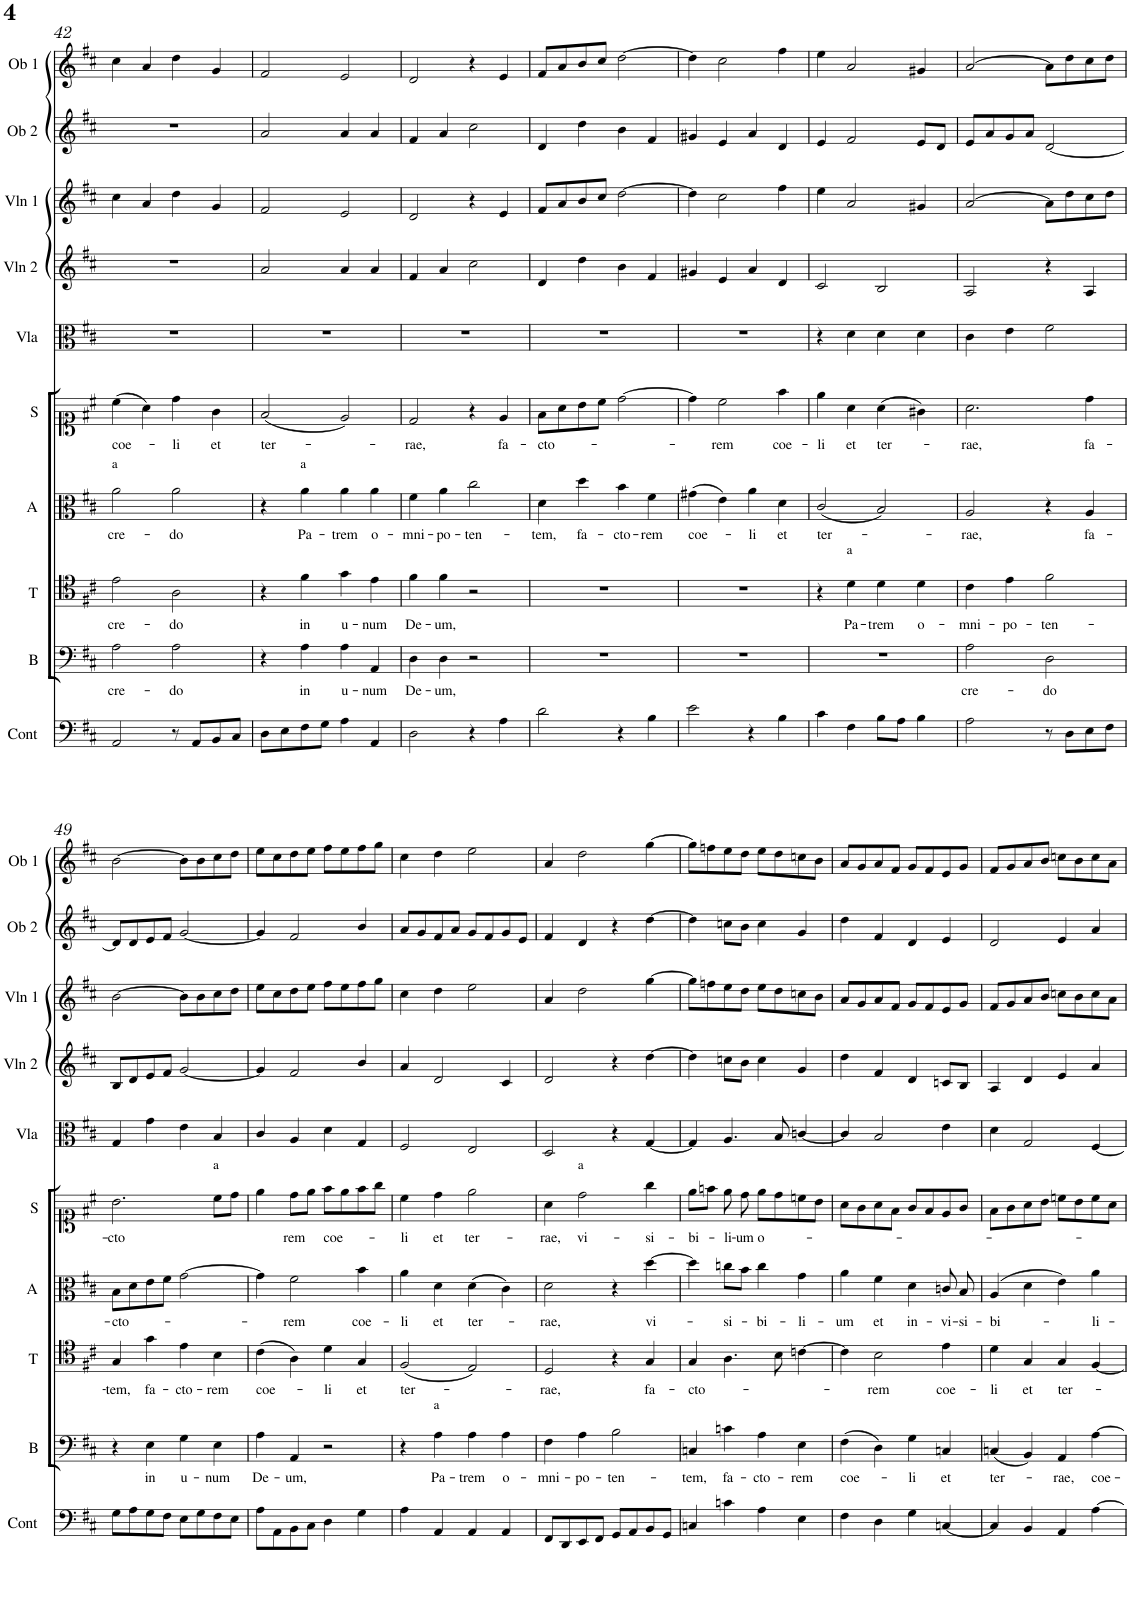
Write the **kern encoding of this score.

**kern	**kern	**text	**kern	**text	**kern	**text	**kern	**text	**kern	**kern	**kern	**kern	**kern
*part10	*part9	*part9	*part8	*part8	*part7	*part7	*part6	*part6	*part5	*part4	*part3	*part2	*part1
*staff10	*staff9	*staff9	*staff8	*staff8	*staff7	*staff7	*staff6	*staff6	*staff5	*staff4	*staff3	*staff2	*staff1
*I"Continuo	*I"Bass	*	*I"Tenor	*	*I"Alto	*	*I"Soprano	*	*I"Viola	*I"Violin 2	*I"Violin 1	*I"Oboe 2	*I"Oboe 1
*I'Cont	*I'B	*	*I'T	*	*I'A	*	*I'S	*	*I'Vla	*I'Vln 2	*I'Vln 1	*I'Ob 2	*I'Ob 1
!!LO:PB:g=z
*clefF4	*clefF4	*	*clefC4	*	*clefC3	*	*clefC1	*	*clefC3	*clefG2	*clefG2	*clefG2	*clefG2
*k[f#c#]	*k[f#c#]	*	*k[f#c#]	*	*k[f#c#]	*	*k[f#c#]	*	*k[f#c#]	*k[f#c#]	*k[f#c#]	*k[f#c#]	*k[f#c#]
*M2/2	*M2/2	*	*M2/2	*	*M2/2	*	*M2/2	*	*M2/2	*M2/2	*M2/2	*M2/2	*M2/2
*met(c|)	*met(c|)	*	*met(c|)	*	*met(c|)	*	*met(c|)	*	*met(c|)	*met(c|)	*met(c|)	*met(c|)	*met(c|)
=42	=42	=42	=42	=42	=42	=42	=42	=42	=42	=42	=42	=42	=42
!	!	!	!	!	!LO:TX:a:t=a	!	!	!	!	!	!	!	!
!	!	!LO:LY:b	!	!LO:LY:b	!	!LO:LY:b	!	!LO:LY:b	!	!	!	!	!
2AA/	2A\	cre-	2e\	cre-	2a\	cre-	(4cc#\	coe-	1r	1r	4cc#\	1r	4cc#\
.	.	.	.	.	.	.	4a\)	.	.	.	4a/	.	4a/
!	!	!LO:LY:b	!	!LO:LY:b	!	!LO:LY:b	!	!LO:LY:b	!	!	!	!	!
8r	2A\	-do	2A\	-do	2a\	-do	4dd\	-li	.	.	4dd\	.	4dd\
8AA/L	.	.	.	.	.	.	.	.	.	.	.	.	.
!	!	!	!	!	!	!	!	!LO:LY:b	!	!	!	!	!
8BB/	.	.	.	.	.	.	4g\	et	.	.	4g/	.	4g/
8C#/J	.	.	.	.	.	.	.	.	.	.	.	.	.
=43	=43	=43	=43	=43	=43	=43	=43	=43	=43	=43	=43	=43	=43
!	!	!	!	!	!	!	!	!LO:LY:b	!	!	!	!	!
8D\L	4r	.	4r	.	4r	.	(2f#/	ter-	1r	2a/	2f#/	2a/	2f#/
8E\	.	.	.	.	.	.	.	.	.	.	.	.	.
!	!	!	!	!	!LO:TX:a:t=a	!	!	!	!	!	!	!	!
!	!	!LO:LY:b	!	!LO:LY:b	!	!LO:LY:b	!	!	!	!	!	!	!
8F#\	4A\	in	4f#\	in	4a\	Pa-	.	.	.	.	.	.	.
8G\J	.	.	.	.	.	.	.	.	.	.	.	.	.
!	!	!LO:LY:b	!	!LO:LY:b	!	!LO:LY:b	!	!	!	!	!	!	!
4A\	4A\	u-	4g\	u-	4a\	-trem	2e/)	.	.	4a/	2e/	4a/	2e/
!	!	!LO:LY:b	!	!LO:LY:b	!	!LO:LY:b	!	!	!	!	!	!	!
4AA/	4AA/	-num	4e\	-num	4a\	o-	.	.	.	4a/	.	4a/	.
=44	=44	=44	=44	=44	=44	=44	=44	=44	=44	=44	=44	=44	=44
!	!	!LO:LY:b	!	!LO:LY:b	!	!LO:LY:b	!	!LO:LY:b	!	!	!	!	!
2D\	4D\	De-	4f#\	De-	4f#\	-mni-	2d/	-rae,	1r	4f#/	2d/	4f#/	2d/
!	!	!LO:LY:b	!	!LO:LY:b	!	!LO:LY:b	!	!	!	!	!	!	!
.	4D\	-um,	4f#\	-um,	4a\	-po-	.	.	.	4a/	.	4a/	.
!	!	!	!	!	!	!LO:LY:b	!	!	!	!	!	!	!
4r	2r	.	2r	.	2cc#\	-ten-	4r	.	.	2cc#\	4r	2cc#\	4r
!	!	!	!	!	!	!	!	!LO:LY:b	!	!	!	!	!
4A\	.	.	.	.	.	.	4e/	fa-	.	.	4e/	.	4e/
=45	=45	=45	=45	=45	=45	=45	=45	=45	=45	=45	=45	=45	=45
!	!	!	!	!	!	!LO:LY:b	!	!LO:LY:b	!	!	!	!	!
2d\	1r	.	1r	.	4d\	-tem,	8f#\L	-cto-	1r	4d/	8f#/L	4d/	8f#/L
.	.	.	.	.	.	.	8a\	.	.	.	8a/	.	8a/
!	!	!	!	!	!	!LO:LY:b	!	!	!	!	!	!	!
.	.	.	.	.	4dd\	fa-	8b\	.	.	4dd\	8b/	4dd\	8b/
.	.	.	.	.	.	.	8cc#\J	.	.	.	8cc#/J	.	8cc#/J
!	!	!	!	!	!	!LO:LY:b	!	!	!	!	!	!	!
4r	.	.	.	.	4b\	-cto-	[2dd\	.	.	4b\	[2dd\	4b\	[2dd\
!	!	!	!	!	!	!LO:LY:b	!	!	!	!	!	!	!
4B\	.	.	.	.	4f#\	-rem	.	.	.	4f#/	.	4f#/	.
=46	=46	=46	=46	=46	=46	=46	=46	=46	=46	=46	=46	=46	=46
!	!	!	!	!	!	!LO:LY:b	!	!	!	!	!	!	!
2e\	1r	.	1r	.	(4g#X\	coe-	4dd\]	.	1r	4g#X/	4dd\]	4g#X/	4dd\]
!	!	!	!	!	!	!	!	!LO:LY:b	!	!	!	!	!
.	.	.	.	.	4e\)	.	2cc#\	-rem	.	4e/	2cc#\	4e/	2cc#\
!	!	!	!	!	!	!LO:LY:b	!	!	!	!	!	!	!
4r	.	.	.	.	4a\	-li	.	.	.	4a/	.	4a/	.
!	!	!	!	!	!	!LO:LY:b	!	!LO:LY:b	!	!	!	!	!
4B\	.	.	.	.	4d\	et	4ff#\	coe-	.	4d/	4ff#\	4d/	4ff#\
=47	=47	=47	=47	=47	=47	=47	=47	=47	=47	=47	=47	=47	=47
!	!	!	!	!	!	!LO:LY:b	!	!LO:LY:b	!	!	!	!	!
4c#\	1r	.	4r	.	(2c#/	ter-	4ee\	-li	4r	2c#/	4ee\	4e/	4ee\
!	!	!	!LO:TX:a:t=a	!	!	!	!	!	!	!	!	!	!
!	!	!	!	!LO:LY:b	!	!	!	!LO:LY:b	!	!	!	!	!
4F#\	.	.	4d\	Pa-	.	.	4a\	et	4d\	.	2a/	2f#/	2a/
!	!	!	!	!LO:LY:b	!	!	!	!LO:LY:b	!	!	!	!	!
8B\L	.	.	4d\	-trem	2B/)	.	(4a\	ter-	4d\	2B/	.	.	.
8A\J	.	.	.	.	.	.	.	.	.	.	.	.	.
!	!	!	!	!LO:LY:b	!	!	!	!	!	!	!	!	!
4B\	.	.	4d\	o-	.	.	4g#X\)	.	4d\	.	4g#X/	8e/L	4g#X/
.	.	.	.	.	.	.	.	.	.	.	.	8d/J	.
=48	=48	=48	=48	=48	=48	=48	=48	=48	=48	=48	=48	=48	=48
!	!	!LO:LY:b	!	!LO:LY:b	!	!LO:LY:b	!	!LO:LY:b	!	!	!	!	!
2A\	2A\	cre-	4c#\	-mni-	2A/	-rae,	2.a\	-rae,	4c#\	2A/	[2a/	8e/L	[2a/
.	.	.	.	.	.	.	.	.	.	.	.	8a/	.
!	!	!	!	!LO:LY:b	!	!	!	!	!	!	!	!	!
.	.	.	4e\	-po-	.	.	.	.	4e\	.	.	8g/	.
.	.	.	.	.	.	.	.	.	.	.	.	8a/J	.
!	!	!LO:LY:b	!	!LO:LY:b	!	!	!	!	!	!	!	!	!
8r	2D\	-do	2f#\	-ten-	4r	.	.	.	2f#\	4r	8a\L]	[2d/	8a\L]
8D\L	.	.	.	.	.	.	.	.	.	.	8dd\	.	8dd\
!	!	!	!	!	!	!LO:LY:b	!	!LO:LY:b	!	!	!	!	!
8E\	.	.	.	.	4A/	fa-	4dd\	fa-	.	4A/	8cc#\	.	8cc#\
8F#\J	.	.	.	.	.	.	.	.	.	.	8dd\J	.	8dd\J
!!LO:LB:g=z
=49	=49	=49	=49	=49	=49	=49	=49	=49	=49	=49	=49	=49	=49
!	!	!	!	!LO:LY:b	!	!LO:LY:b	!	!LO:LY:b	!	!	!	!	!
8G\L	4r	.	4G/	-tem,	8B\L	-cto-	2.b\	-cto	4G/	8B/L	[2b\	8d/L]	[2b\
8A\	.	.	.	.	8d\	.	.	.	.	8d/	.	8d/	.
!	!	!LO:LY:b	!	!LO:LY:b	!	!	!	!	!	!	!	!	!
8G\	4E\	in	4g\	fa-	8e\	.	.	.	4g\	8e/	.	8e/	.
8F#\J	.	.	.	.	8f#\J	.	.	.	.	8f#/J	.	8f#/J	.
!	!	!LO:LY:b	!	!LO:LY:b	!	!	!	!	!	!	!	!	!
8E\L	4G\	u-	4e\	-cto-	[2g\	.	.	.	4e\	[2g/	8b\L]	[2g/	8b\L]
8G\	.	.	.	.	.	.	.	.	.	.	8b\	.	8b\
!	!	!	!	!	!	!	!LO:TX:a:t=a	!	!	!	!	!	!
!	!	!LO:LY:b	!	!LO:LY:b	!	!	!	!	!	!	!	!	!
8F#\	4E\	-num	4B\	-rem	.	.	8cc#\L	.	4B/	.	8cc#\	.	8cc#\
8E\J	.	.	.	.	.	.	8dd\J	.	.	.	8dd\J	.	8dd\J
=50	=50	=50	=50	=50	=50	=50	=50	=50	=50	=50	=50	=50	=50
!	!	!LO:LY:b	!	!LO:LY:b	!	!	!	!	!	!	!	!	!
8A\L	4A\	De-	(4c#\	coe-	4g\]	.	4ee\	.	4c#/	4g/]	8ee\L	4g/]	8ee\L
8AA\	.	.	.	.	.	.	.	.	.	.	8cc#\	.	8cc#\
!	!	!LO:LY:b	!	!	!	!LO:LY:b	!	!LO:LY:b	!	!	!	!	!
8BB\	4AA/	-um,	4A\)	.	2f#\	-rem	8dd\L	rem	4A/	2f#/	8dd\	2f#/	8dd\
8C#\J	.	.	.	.	.	.	8ee\J	.	.	.	8ee\J	.	8ee\J
!	!	!	!	!LO:LY:b	!	!	!	!LO:LY:b	!	!	!	!	!
4D\	2r	.	4d\	-li	.	.	8ff#\L	coe-	4d\	.	8ff#\L	.	8ff#\L
.	.	.	.	.	.	.	8ee\	.	.	.	8ee\	.	8ee\
!	!	!	!	!LO:LY:b	!	!LO:LY:b	!	!	!	!	!	!	!
4G\	.	.	4G/	et	4b\	coe-	8ff#\	.	4G/	4b/	8ff#\	4b/	8ff#\
.	.	.	.	.	.	.	8gg\J	.	.	.	8gg\J	.	8gg\J
=51	=51	=51	=51	=51	=51	=51	=51	=51	=51	=51	=51	=51	=51
!	!	!	!	!LO:LY:b	!	!LO:LY:b	!	!LO:LY:b	!	!	!	!	!
4A\	4r	.	(2F#/	ter-	4a\	-li	4cc#\	-li	2F#/	4a/	4cc#\	8a/L	4cc#\
.	.	.	.	.	.	.	.	.	.	.	.	8g/	.
!	!LO:TX:a:t=a	!	!	!	!	!	!	!	!	!	!	!	!
!	!	!LO:LY:b	!	!	!	!LO:LY:b	!	!LO:LY:b	!	!	!	!	!
4AA/	4A\	Pa-	.	.	4d\	et	4dd\	et	.	2d/	4dd\	8f#/	4dd\
.	.	.	.	.	.	.	.	.	.	.	.	8a/J	.
!	!	!LO:LY:b	!	!	!	!LO:LY:b	!	!LO:LY:b	!	!	!	!	!
4AA/	4A\	-trem	2E/)	.	(4d\	ter-	2ee\	ter-	2E/	.	2ee\	8g/L	2ee\
.	.	.	.	.	.	.	.	.	.	.	.	8f#/	.
!	!	!LO:LY:b	!	!	!	!	!	!	!	!	!	!	!
4AA/	4A\	o-	.	.	4c#\)	.	.	.	.	4c#/	.	8g/	.
.	.	.	.	.	.	.	.	.	.	.	.	8e/J	.
=52	=52	=52	=52	=52	=52	=52	=52	=52	=52	=52	=52	=52	=52
!	!	!LO:LY:b	!	!LO:LY:b	!	!LO:LY:b	!	!LO:LY:b	!	!	!	!	!
8FF#/L	4F#\	-mni-	2D/	-rae,	2d\	-rae,	4a\	-rae,	2D/	2d/	4a/	4f#/	4a/
8DD/	.	.	.	.	.	.	.	.	.	.	.	.	.
!	!	!	!	!	!	!	!LO:TX:a:t=a	!	!	!	!	!	!
!	!	!LO:LY:b	!	!	!	!	!	!LO:LY:b	!	!	!	!	!
8EE/	4A\	-po-	.	.	.	.	2dd\	vi-	.	.	2dd\	4d/	2dd\
8FF#/J	.	.	.	.	.	.	.	.	.	.	.	.	.
!	!	!LO:LY:b	!	!	!	!	!	!	!	!	!	!	!
8GG/L	2B\	-ten-	4r	.	4r	.	.	.	4r	4r	.	4r	.
8AA/	.	.	.	.	.	.	.	.	.	.	.	.	.
!	!	!	!	!LO:LY:b	!	!LO:LY:b	!	!LO:LY:b	!	!	!	!	!
8BB/	.	.	4G/	fa-	[4dd\	vi-	4gg\	-si-	[4G/	[4dd\	[4gg\	[4dd\	[4gg\
8GG/J	.	.	.	.	.	.	.	.	.	.	.	.	.
=53	=53	=53	=53	=53	=53	=53	=53	=53	=53	=53	=53	=53	=53
!	!	!LO:LY:b	!	!LO:LY:b	!	!	!	!LO:LY:b	!	!	!	!	!
4Cn/	4Cn/	-tem,	4G/	-cto-	4dd\]	.	8ee\L	-bi-	4G/]	4dd\]	8gg\L]	4dd\]	8gg\L]
.	.	.	.	.	.	.	8ffn\J	.	.	.	8ffn\	.	8ffn\
!	!	!LO:LY:b	!	!	!	!LO:LY:b	!	!LO:LY:b	!	!	!	!	!
4cn\	4cn\	fa-	4.A\	.	8ccn\L	-si-	8ee\	-li-	4.A/	8ccn\L	8ee\	8ccn\L	8ee\
!	!	!	!	!	!	!	!	!LO:LY:b	!	!	!	!	!
.	.	.	.	.	8b\J	.	8dd\	-um	.	8b\J	8dd\J	8b\J	8dd\J
!	!	!LO:LY:b	!	!	!	!LO:LY:b	!	!LO:LY:b	!	!	!	!	!
4A\	4A\	-cto-	.	.	4cc\	-bi-	8ee\L	o-	.	4cc\	8ee\L	4cc\	8ee\L
.	.	.	8B\	.	.	.	8dd\	.	8B/	.	8dd\	.	8dd\
!	!	!LO:LY:b	!	!	!	!LO:LY:b	!	!	!	!	!	!	!
4E\	4E\	-rem	[4cn\	.	4g\	-li-	8ccn\	.	[4cn/	4g/	8ccn\	4g/	8ccn\
.	.	.	.	.	.	.	8b\J	.	.	.	8b\J	.	8b\J
=54	=54	=54	=54	=54	=54	=54	=54	=54	=54	=54	=54	=54	=54
!	!	!LO:LY:b	!	!	!	!LO:LY:b	!	!	!	!	!	!	!
4F#\	(4F#\	coe-	4c\]	.	4a\	-um	8a\L	.	4c/]	4dd\	8a/L	4dd\	8a/L
.	.	.	.	.	.	.	8g\	.	.	.	8g/	.	8g/
!	!	!	!	!LO:LY:b	!	!LO:LY:b	!	!	!	!	!	!	!
4D\	4D\)	.	2B\	-rem	4f#\	et	8a\	.	2B/	4f#/	8a/	4f#/	8a/
.	.	.	.	.	.	.	8f#\J	.	.	.	8f#/J	.	8f#/J
!	!	!LO:LY:b	!	!	!	!LO:LY:b	!	!	!	!	!	!	!
4G\	4G\	-li	.	.	4d\	in-	8g/L	.	.	4d/	8g/L	4d/	8g/L
.	.	.	.	.	.	.	8f#/	.	.	.	8f#/	.	8f#/
!	!	!LO:LY:b	!	!LO:LY:b	!	!LO:LY:b	!	!	!	!	!	!	!
[4Cn/	4Cn/	et	4e\	coe-	8cn/	-vi-	8e/	.	4e\	8cn/L	8e/	4e/	8e/
!	!	!	!	!	!	!LO:LY:b	!	!	!	!	!	!	!
.	.	.	.	.	8B/	-si-	8g/J	.	.	8B/J	8g/J	.	8g/J
=55	=55	=55	=55	=55	=55	=55	=55	=55	=55	=55	=55	=55	=55
!	!	!LO:LY:b	!	!LO:LY:b	!	!LO:LY:b	!	!	!	!	!	!	!
4C/]	(4Cn/	ter-	4d\	-li	(4A/	-bi-	8f#\L	.	4d\	4A/	8f#/L	2d/	8f#/L
.	.	.	.	.	.	.	8g\	.	.	.	8g/	.	8g/
!	!	!	!	!LO:LY:b	!	!	!	!	!	!	!	!	!
4BB/	4BB/)	.	4G/	et	4d\	.	8a\	.	2G/	4d/	8a/	.	8a/
.	.	.	.	.	.	.	8b\J	.	.	.	8b/J	.	8b/J
!	!	!LO:LY:b	!	!LO:LY:b	!	!	!	!	!	!	!	!	!
4AA/	4AA/	-rae,	4G/	ter-	4e\)	.	8ccn\L	.	.	4e/	8ccn\L	4e/	8ccn\L
.	.	.	.	.	.	.	8b\	.	.	.	8b\	.	8b\
!	!	!LO:LY:b	!	!	!	!LO:LY:b	!	!	!	!	!	!	!
[4A\	[4A\	coe-	[4F#/	.	4a\	-li-	8cc\	.	[4F#/	4a/	8cc\	4a/	8cc\
.	.	.	.	.	.	.	8a\J	.	.	.	8a\J	.	8a\J
=	=	=	=	=	=	=	=	=	=	=	=	=	=
*-	*-	*-	*-	*-	*-	*-	*-	*-	*-	*-	*-	*-	*-
